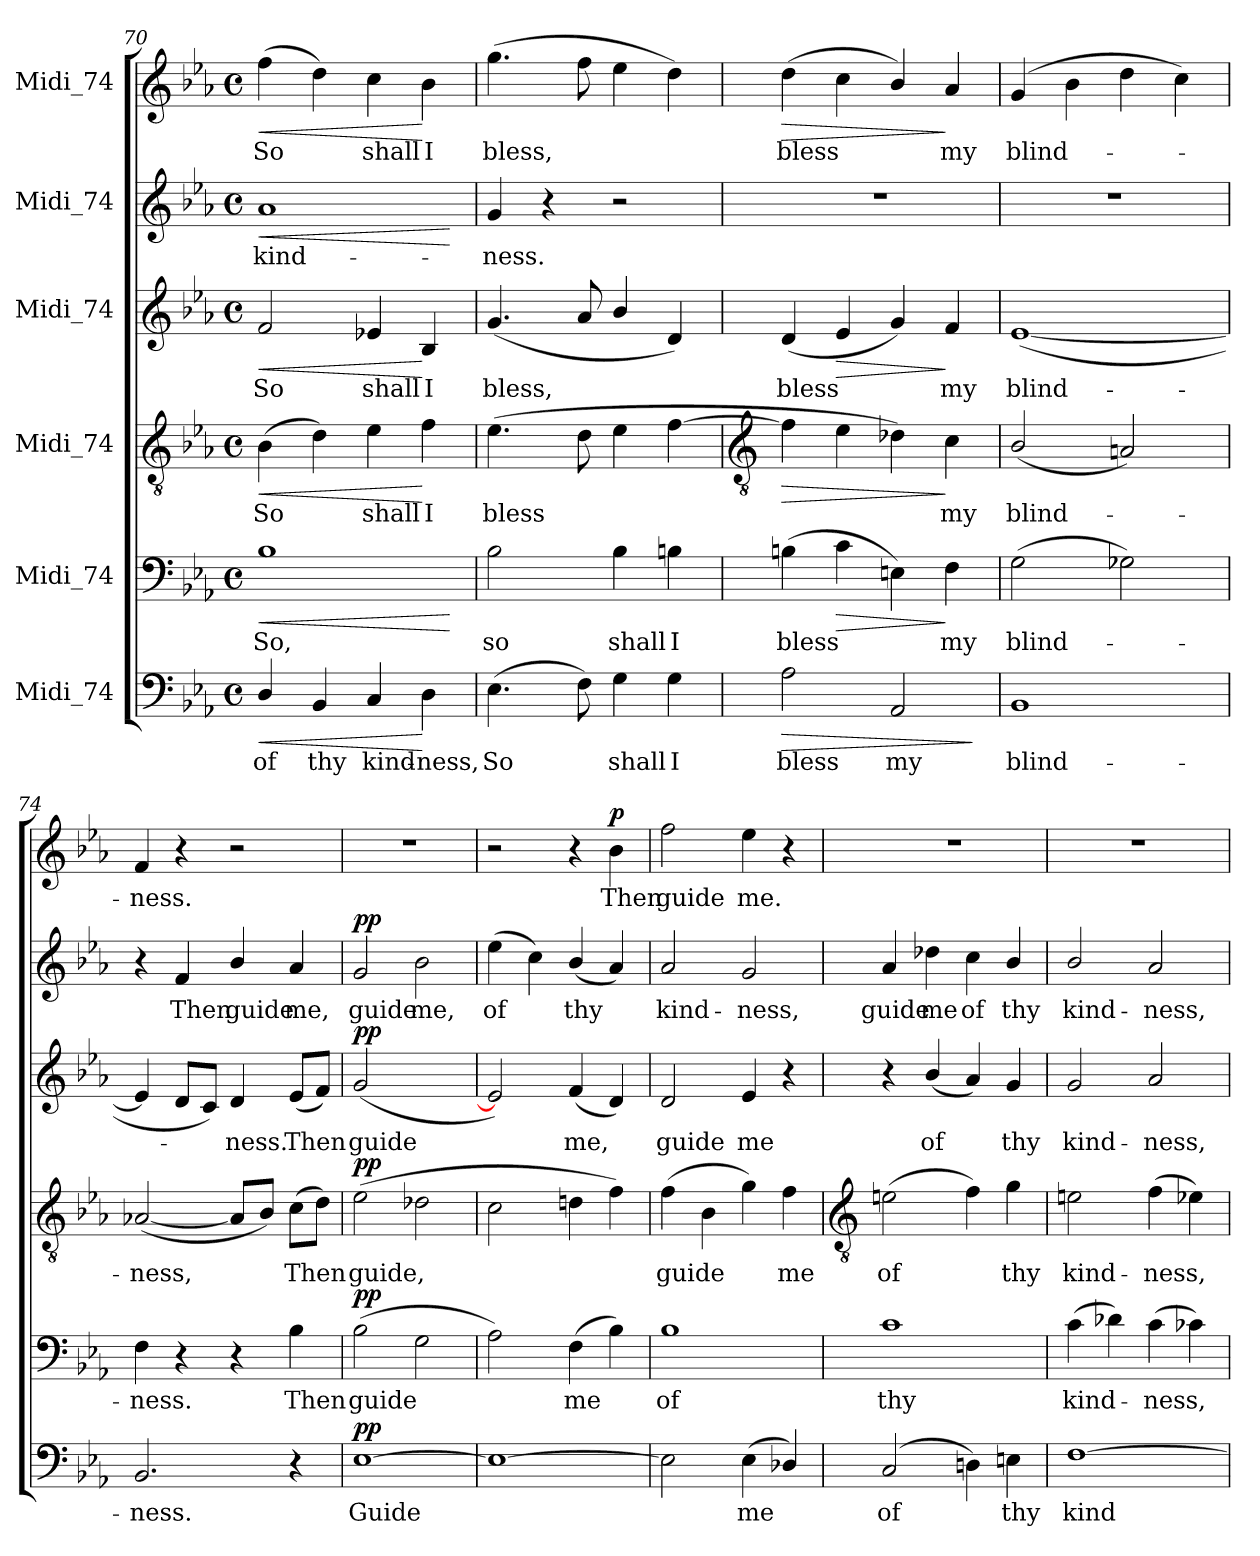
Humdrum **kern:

**kern	**text	**dynam	**kern	**text	**dynam	**kern	**text	**dynam	**kern	**text	**dynam	**kern	**text	**dynam	**kern	**text	**dynam
*part6	*part6	*part6	*part5	*part5	*part5	*part4	*part4	*part4	*part3	*part3	*part3	*part2	*part2	*part2	*part1	*part1	*part1
*staff6	*staff6	*staff6	*staff5	*staff5	*staff5	*staff4	*staff4	*staff4	*staff3	*staff3	*staff3	*staff2	*staff2	*staff2	*staff1	*staff1	*staff1
*I"Midi_74	*	*	*I"Midi_74	*	*	*I"Midi_74	*	*	*I"Midi_74	*	*	*I"Midi_74	*	*	*I"Midi_74	*	*
*clefF4	*	*	*clefF4	*	*	*clefGv2	*	*	*clefG2	*	*	*clefG2	*	*	*clefG2	*	*
*k[b-e-a-]	*	*	*k[b-e-a-]	*	*	*k[b-e-a-]	*	*	*k[b-e-a-]	*	*	*k[b-e-a-]	*	*	*k[b-e-a-]	*	*
*E-:	*	*	*E-:	*	*	*E-:	*	*	*E-:	*	*	*E-:	*	*	*E-:	*	*
*M4/4	*	*	*M4/4	*	*	*M4/4	*	*	*M4/4	*	*	*M4/4	*	*	*M4/4	*	*
*met(c)	*	*	*met(c)	*	*	*met(c)	*	*	*met(c)	*	*	*met(c)	*	*	*met(c)	*	*
=70	=70	=70	=70	=70	=70	=70	=70	=70	=70	=70	=70	=70	=70	=70	=70	=70	=70
!	!LO:LY:b	!LO:HP:b	!	!LO:LY:b	!LO:HP:b	!	!LO:LY:b	!LO:HP:b	!	!LO:LY:b	!LO:HP:b	!	!LO:LY:b	!LO:HP:b	!	!LO:LY:b	!LO:HP:b
4D/	of	<	1B-	So,	<	(>4B-	So	<	2f	So	<	1a-	kind-	<	(>4ff	So	<
!	!LO:LY:b	!	!	!	!	!	!	!	!	!	!	!	!	!	!	!	!
4BB-	thy	.	.	.	.	4d)	.	.	.	.	.	.	.	.	4dd)	.	.
!	!LO:LY:b	!	!	!	!	!	!LO:LY:b	!	!	!LO:LY:b	!	!	!	!	!	!LO:LY:b	!
4C	kind-	.	.	.	.	4e-	shall	.	4e-X	shall	.	.	.	.	4cc	shall	.
!	!LO:LY:b	!	!	!	!	!	!LO:LY:b	!	!	!LO:LY:b	!	!	!	!	!	!LO:LY:b	!
4D	-ness,	[	.	.	.	4f	I	[	4B-	I	[	.	.	.	4b-	I	[
.	.	.	.	.	[	.	.	.	.	.	.	.	.	[	.	.	.
=71	=71	=71	=71	=71	=71	=71	=71	=71	=71	=71	=71	=71	=71	=71	=71	=71	=71
!	!LO:LY:b	!	!	!LO:LY:b	!	!	!LO:LY:b	!	!	!LO:LY:b	!	!	!LO:LY:b	!	!	!LO:LY:b	!
(>4.E-	So	.	2B-	so	.	(>4.e-	bless	.	(<4.g	bless,	.	4g	-ness.	.	(>4.gg	bless,	.
.	.	.	.	.	.	.	.	.	.	.	.	4r	.	.	.	.	.
8F)	.	.	.	.	.	8d	.	.	8a-	.	.	.	.	.	8ff	.	.
!	!LO:LY:b	!	!	!LO:LY:b	!	!	!	!	!	!	!	!	!	!	!	!	!
4G	shall	.	4B-	shall	.	4e-	.	.	4b-/	.	.	2r	.	.	4ee-	.	.
!	!LO:LY:b	!	!	!LO:LY:b	!	!	!	!	!	!	!	!	!	!	!	!	!
4G	I	.	4Bn	I	.	[4f	.	.	4d)	.	.	.	.	.	4dd)	.	.
!!LO:LB:g=z
=72	=72	=72	=72	=72	=72	=72	=72	=72	=72	=72	=72	=72	=72	=72	=72	=72	=72
*	*	*	*	*	*	*clefGv2	*	*	*	*	*	*	*	*	*	*	*
!	!LO:LY:b	!LO:HP:b	!	!LO:LY:b	!	!	!	!LO:HP:b	!	!LO:LY:b	!	!	!	!	!	!LO:LY:b	!LO:HP:b
2A-	bless	>	(>4Bn	bless	.	4f]	.	>	(<4d	bless	.	1r	.	.	(>4dd	bless	>
!	!	!	!	!	!LO:HP:b	!	!	!	!	!	!LO:HP:b	!	!	!	!	!	!
.	.	.	4c	.	>	4e-	.	.	4e-	.	>	.	.	.	4cc	.	.
!	!LO:LY:b	!	!	!	!	!	!	!	!	!	!	!	!	!	!	!	!
2AA-	my	.	4En)	.	.	4d-X)	.	.	4g)	.	.	.	.	.	4b-/)	.	.
!	!	!	!	!LO:LY:b	!	!	!LO:LY:b	!	!	!LO:LY:b	!	!	!	!	!	!LO:LY:b	!
.	.	.	4F	my	]	4c	my	]	4f	my	]	.	.	.	4a-	my	]
.	.	]	.	.	.	.	.	.	.	.	.	.	.	.	.	.	.
=73	=73	=73	=73	=73	=73	=73	=73	=73	=73	=73	=73	=73	=73	=73	=73	=73	=73
!	!LO:LY:b	!	!	!LO:LY:b	!	!	!LO:LY:b	!	!	!LO:LY:b	!	!	!	!	!	!LO:LY:b	!
1BB-	blind-	.	(>2G	blind-	.	(<2B-/	blind-	.	(<[1e-	blind-	.	1r	.	.	(>4g	blind-	.
.	.	.	.	.	.	.	.	.	.	.	.	.	.	.	4b-	.	.
.	.	.	2G-X)	.	.	2An)	.	.	.	.	.	.	.	.	4dd	.	.
.	.	.	.	.	.	.	.	.	.	.	.	.	.	.	4cc)	.	.
=74	=74	=74	=74	=74	=74	=74	=74	=74	=74	=74	=74	=74	=74	=74	=74	=74	=74
!	!LO:LY:b	!	!	!LO:LY:b	!	!	!LO:LY:b	!	!	!	!	!	!	!	!	!LO:LY:b	!
2.BB-	-ness.	.	4F	ness.	.	(<[2A-X	ness,	.	4e-]	.	.	4r	.	.	4f	ness.	.
!	!	!	!	!	!	!	!	!	!	!	!	!	!LO:LY:b	!	!	!	!
.	.	.	4r	.	.	.	.	.	8dL	.	.	4f	Then	.	4r	.	.
.	.	.	.	.	.	.	.	.	8cJ)	.	.	.	.	.	.	.	.
!	!	!	!	!	!	!	!	!	!	!LO:LY:b	!	!	!LO:LY:b	!	!	!	!
.	.	.	4r	.	.	8A-L]	.	.	4d	ness.	.	4b-/	guide	.	2r	.	.
.	.	.	.	.	.	8B-J)	.	.	.	.	.	.	.	.	.	.	.
!	!	!	!	!LO:LY:b	!	!	!LO:LY:b	!	!	!LO:LY:b	!	!	!LO:LY:b	!	!	!	!
4r	.	.	4B-	Then	.	(>8cL	Then	.	(<8e-L	Then	.	4a-	me,	.	.	.	.
.	.	.	.	.	.	8dJ)	.	.	8fJ)	.	.	.	.	.	.	.	.
=75	=75	=75	=75	=75	=75	=75	=75	=75	=75	=75	=75	=75	=75	=75	=75	=75	=75
!	!LO:LY:b	!LO:DY:b	!	!LO:LY:b	!LO:DY:b	!	!LO:LY:b	!LO:DY:b	!	!LO:LY:b	!LO:DY:b	!	!LO:LY:b	!LO:DY:b	!	!	!
[1E-	Guide	pp	(>2B-	guide	pp	(>2e-	guide,	pp	(<2g	guide	pp	2g	guide	pp	1r	.	.
!	!	!	!	!	!	!	!	!	!	!	!	!	!LO:LY:b	!	!	!	!
.	.	.	2G	.	.	2d-X	.	.	2ryy	.	.	2b-	me,	.	.	.	.
=76	=76	=76	=76	=76	=76	=76	=76	=76	=76	=76	=76	=76	=76	=76	=76	=76	=76
!	!	!	!	!	!	!	!	!	!	!	!	!	!LO:LY:b	!	!	!	!
1E-_	.	.	2A-)	.	.	2c	.	.	2e-])	.	.	(>4ee-	of	.	2r	.	.
.	.	.	.	.	.	.	.	.	.	.	.	4cc)	.	.	.	.	.
!	!	!	!	!LO:LY:b	!	!	!	!	!	!LO:LY:b	!	!	!LO:LY:b	!	!	!	!
.	.	.	(>4F	me	.	4dn	.	.	(<4f	me,	.	(<4b-/	thy	.	4r	.	.
!	!	!	!	!	!	!	!	!	!	!	!	!	!	!	!	!LO:LY:b	!LO:DY:b
.	.	.	4B-)	.	.	4f)	.	.	4d)	.	.	4a-)	.	.	4b-	Then	p
=77	=77	=77	=77	=77	=77	=77	=77	=77	=77	=77	=77	=77	=77	=77	=77	=77	=77
!	!	!	!	!LO:LY:b	!	!	!LO:LY:b	!	!	!LO:LY:b	!	!	!LO:LY:b	!	!	!LO:LY:b	!
2E-]	.	.	1B-	of	.	(>4f	guide	.	2d	guide	.	2a-	kind-	.	2ff	guide	.
.	.	.	.	.	.	4B-	.	.	.	.	.	.	.	.	.	.	.
!	!LO:LY:b	!	!	!	!	!	!	!	!	!LO:LY:b	!	!	!LO:LY:b	!	!	!LO:LY:b	!
(<4E-	me	.	.	.	.	4g)	.	.	4e-	me	.	2g	-ness,	.	4ee-	me.	.
!	!	!	!	!	!	!	!LO:LY:b	!	!	!	!	!	!	!	!	!	!
4D-X/)	.	.	.	.	.	4f	me	.	4r	.	.	.	.	.	4r	.	.
!!LO:LB:g=z
=78	=78	=78	=78	=78	=78	=78	=78	=78	=78	=78	=78	=78	=78	=78	=78	=78	=78
*	*	*	*	*	*	*clefGv2	*	*	*	*	*	*	*	*	*	*	*
!	!LO:LY:b	!	!	!LO:LY:b	!	!	!LO:LY:b	!	!	!	!	!	!LO:LY:b	!	!	!	!
(<2C	of	.	1c	thy	.	(>2en	of	.	4r	.	.	4a-	guide	.	1r	.	.
!	!	!	!	!	!	!	!	!	!	!LO:LY:b	!	!	!LO:LY:b	!	!	!	!
.	.	.	.	.	.	.	.	.	(<4b-/	of	.	4dd-X	me	.	.	.	.
!	!	!	!	!	!	!	!	!	!	!	!	!	!LO:LY:b	!	!	!	!
4Dn)	.	.	.	.	.	4f)	.	.	4a-)	.	.	4cc	of	.	.	.	.
!	!LO:LY:b	!	!	!	!	!	!LO:LY:b	!	!	!LO:LY:b	!	!	!LO:LY:b	!	!	!	!
4En	thy	.	.	.	.	4g	thy	.	4g	thy	.	4b-/	thy	.	.	.	.
=79	=79	=79	=79	=79	=79	=79	=79	=79	=79	=79	=79	=79	=79	=79	=79	=79	=79
!	!LO:LY:b	!	!	!LO:LY:b	!	!	!LO:LY:b	!	!	!LO:LY:b	!	!	!LO:LY:b	!	!	!	!
[1F	kind-	.	(>4c	kind-	.	2en	kind-	.	2g	kind-	.	2b-/	kind-	.	1r	.	.
.	.	.	4d-X)	.	.	.	.	.	.	.	.	.	.	.	.	.	.
!	!	!	!	!LO:LY:b	!	!	!LO:LY:b	!	!	!LO:LY:b	!	!	!LO:LY:b	!	!	!	!
.	.	.	(>4c	ness,	.	(>4f	-ness,	.	2a-	-ness,	.	2a-	-ness,	.	.	.	.
.	.	.	4c-X)	.	.	4e-X)	.	.	.	.	.	.	.	.	.	.	.
=	=	=	=	=	=	=	=	=	=	=	=	=	=	=	=	=	=
*-	*-	*-	*-	*-	*-	*-	*-	*-	*-	*-	*-	*-	*-	*-	*-	*-	*-
